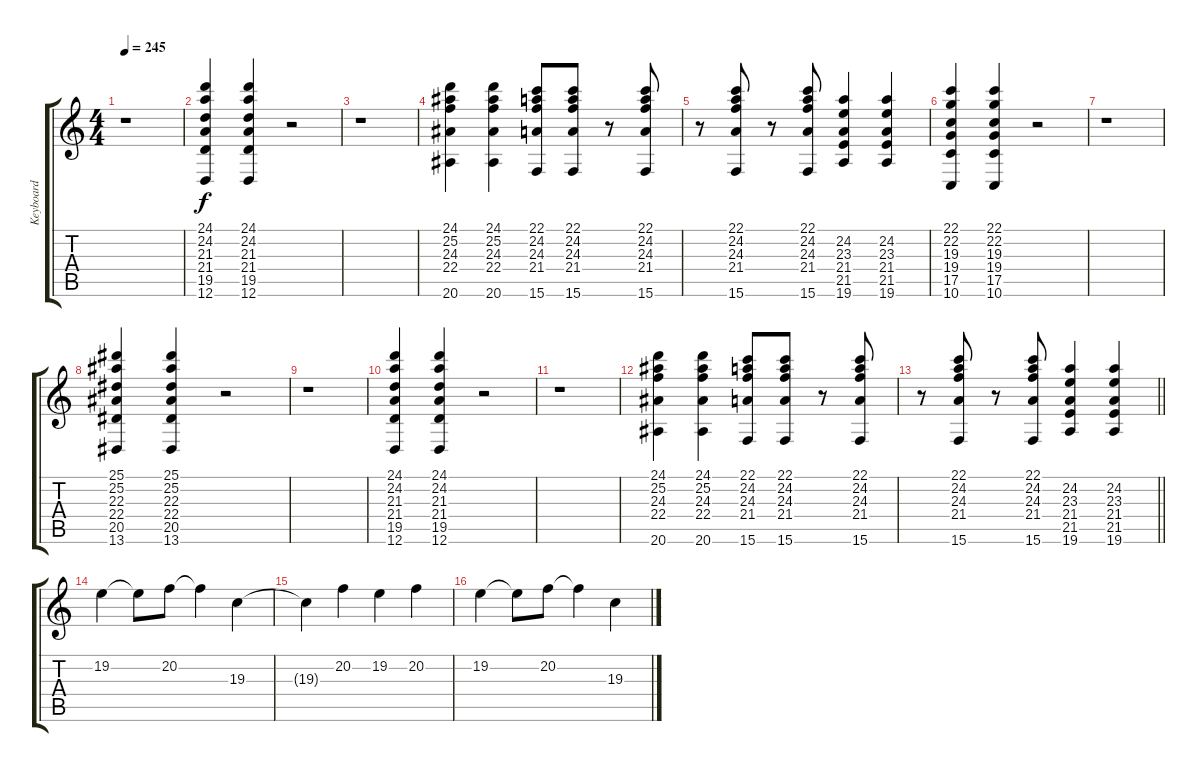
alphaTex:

\track ("Keyboard" "Keyboard") {instrument stringensemble1}
\staff {score tabs}
\tuning (D4 A3 F3 C3 G2 D2) {hide}
\ts (4 4)
\tempo 245
\clef g2
\ks c
r.1{dy f} |
(24.1 24.2 21.3 21.4 19.5 12.6).4 (24.1 24.2 21.3 21.4 19.5 12.6).4 r.2 |
r.1 |
(24.1 25.2 24.3 22.4 20.6).4 (24.1 25.2 24.3 22.4 20.6).4 (22.1 24.2 24.3 21.4 15.6).8 (22.1 24.2 24.3 21.4 15.6).8 r.8 (22.1 24.2 24.3 21.4 15.6).8 |
r.8 (22.1 24.2 24.3 21.4 15.6).8 r.8 (22.1 24.2 24.3 21.4 15.6).8 (24.2 23.3 21.4 21.5 19.6).4 (24.2 23.3 21.4 21.5 19.6).4 |
(22.1 22.2 19.3 19.4 17.5 10.6).4 (22.1 22.2 19.3 19.4 17.5 10.6).4 r.2 |
r.1 |
(25.1 25.2 22.3 22.4 20.5 13.6).4 (25.1 25.2 22.3 22.4 20.5 13.6).4 r.2 |
r.1 |
(24.1 24.2 21.3 21.4 19.5 12.6).4 (24.1 24.2 21.3 21.4 19.5 12.6).4 r.2 |
r.1 |
(24.1 25.2 24.3 22.4 20.6).4 (24.1 25.2 24.3 22.4 20.6).4 (22.1 24.2 24.3 21.4 15.6).8 (22.1 24.2 24.3 21.4 15.6).8 r.8 (22.1 24.2 24.3 21.4 15.6).8 |
\barLineRight lightlight
r.8 (22.1 24.2 24.3 21.4 15.6).8 r.8 (22.1 24.2 24.3 21.4 15.6).8 (24.2 23.3 21.4 21.5 19.6).4 (24.2 23.3 21.4 21.5 19.6).4 |
19.2.4{volume 14} 19.2{t}.8 20.2.8 20.2{t}.4 19.3.4 |
19.3{t}.4 20.2.4 19.2.4 20.2.4 |
19.2.4 19.2{t}.8 20.2.8 20.2{t}.4 19.3.4
